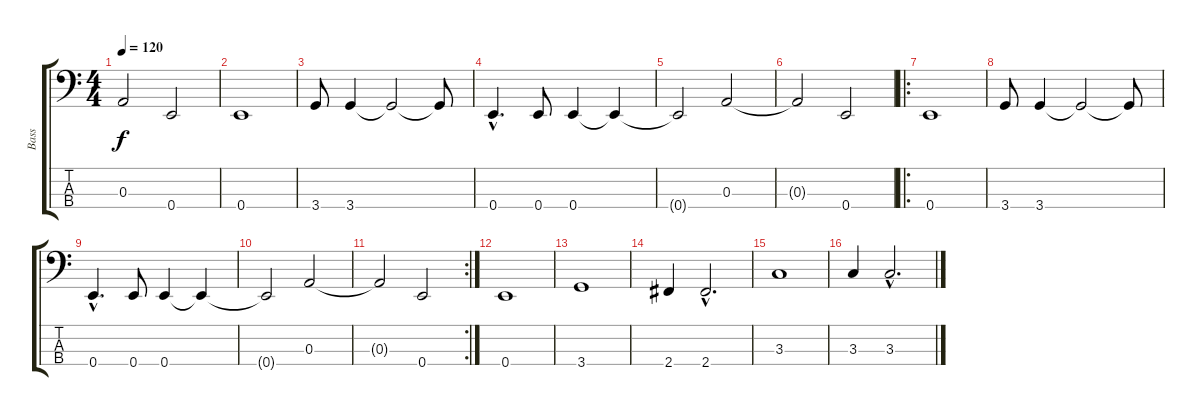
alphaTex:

\track ("Bass" "Bass") {instrument electricbassfinger}
\staff {score tabs}
\tuning (G2 D2 A1 E1) {hide}
\ts (4 4)
\tempo 120
\clef f4
\ks c
0.3{t}.2{dy f} 0.4.2 |
0.4.1 |
3.4.8 3.4.4 3.4{t}.2 3.4{t}.8 |
0.4{hac}.4{d} 0.4.8 0.4.4 0.4{t}.4 |
0.4{t}.2 0.3.2 |
0.3{t}.2 0.4.2 |
\ro
0.4.1 |
3.4.8 3.4.4 3.4{t}.2 3.4{t}.8 |
0.4{hac}.4{d} 0.4.8 0.4.4 0.4{t}.4 |
0.4{t}.2 0.3.2 |
\rc 2
0.3{t}.2 0.4.2 |
0.4.1 |
3.4.1 |
2.4.4 2.4{hac}.2{d} |
3.3.1 |
3.3.4 3.3{hac}.2{d}
